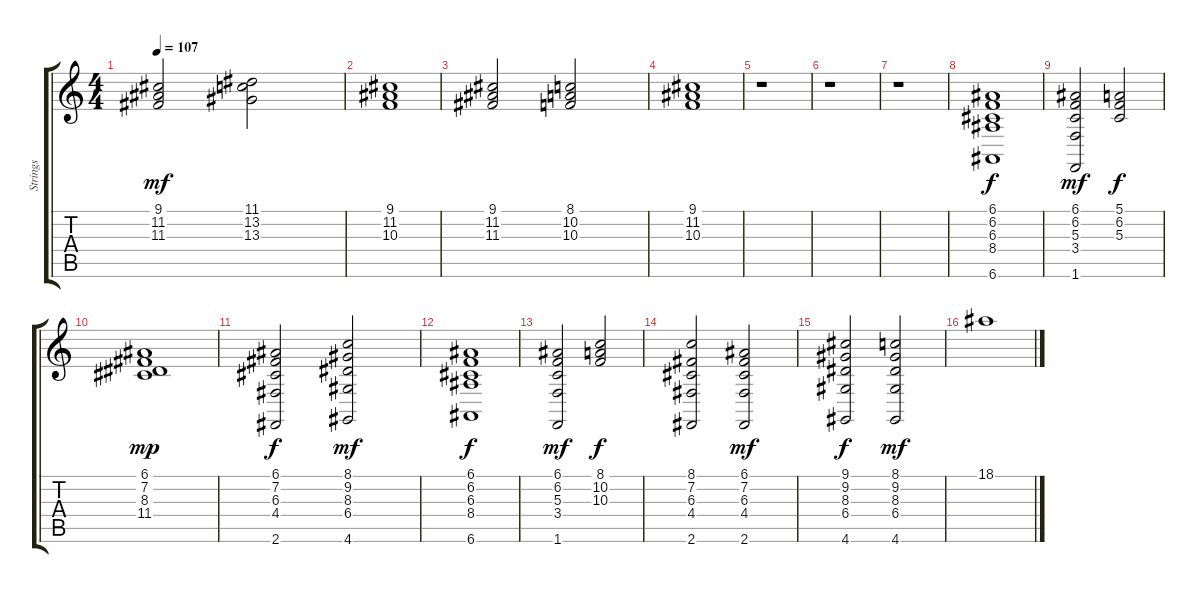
\track ("Strings" "Strings") {instrument synthstrings1}
\staff {score tabs}
\tuning (E4 B3 G3 D3 A2 E2) {hide}
\ts (4 4)
\tempo 107
\clef g2
\ks c
(9.1 11.2 11.3).2{dy mf} (11.1 13.2 13.3).2 |
(9.1 11.2 10.3).1 |
(9.1 11.2 11.3).2 (8.1 10.2 10.3).2 |
(9.1 11.2 10.3).1 |
r.1 |
r.1 |
r.1 |
(6.1 6.2 6.3 8.4 6.6).1{dy f} |
(6.1 6.2 5.3 3.4 1.6).2{dy mf} (5.1 6.2 5.3).2{dy f} |
(6.1 7.2 8.3 11.4).1{dy mp} |
(6.1 7.2 6.3 4.4 2.6).2{dy f} (8.1 9.2 8.3 6.4 4.6).2{dy mf} |
(6.1 6.2 6.3 8.4 6.6).1{dy f} |
(6.1 6.2 5.3 3.4 1.6).2{dy mf} (8.1 10.2 10.3).2{dy f} |
(8.1 7.2 6.3 4.4 2.6).2 (6.1 7.2 6.3 4.4 2.6).2{dy mf} |
(9.1 9.2 8.3 6.4 4.6).2{dy f} (8.1 9.2 8.3 6.4 4.6).2{dy mf} |
18.1.1
